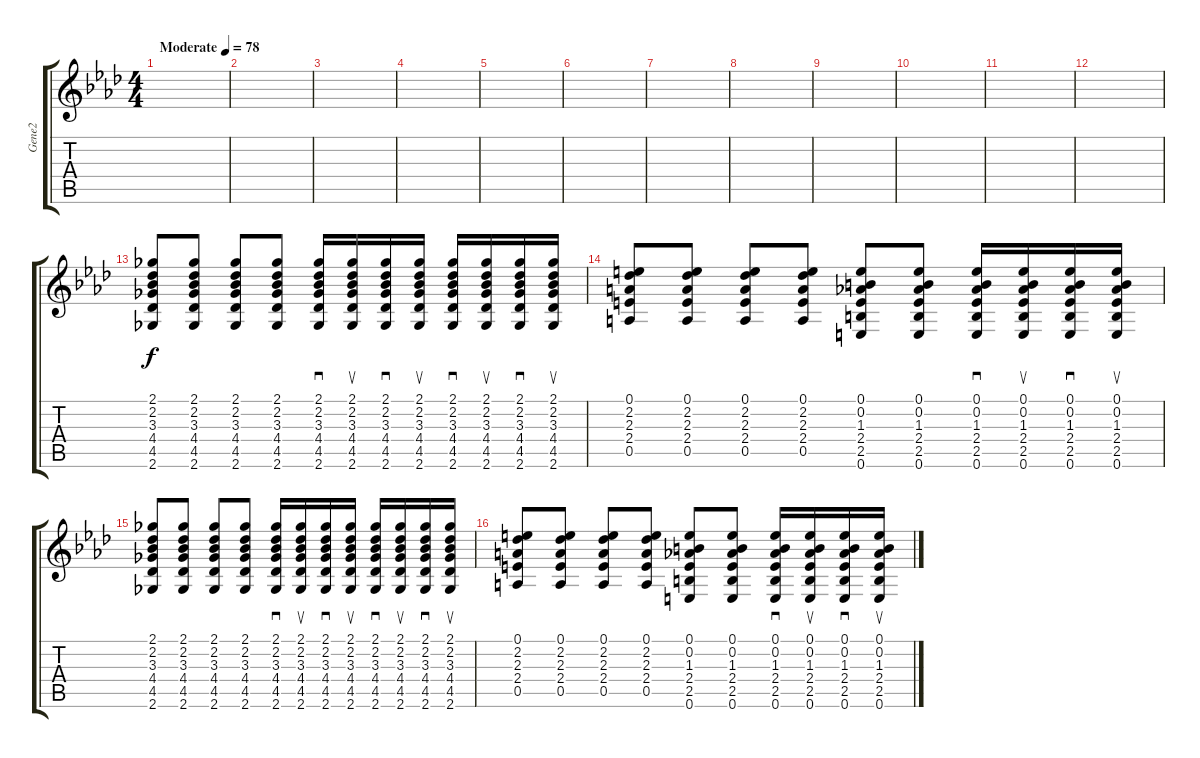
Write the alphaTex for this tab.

\track ("Gene2" "Gene2") {instrument distortionguitar}
\staff {score tabs}
\tuning (E4 B3 G3 D3 A2 E2) {hide}
\ts (4 4)
\tempo (78 "Moderate")
\clef g2
\ks fminor
|
|
|
|
|
|
|
|
|
|
|
|
(2.1 2.2 3.3 4.4 4.5 2.6).8 (2.1 2.2 3.3 4.4 4.5 2.6).8 (2.1 2.2 3.3 4.4 4.5 2.6).8 (2.1 2.2 3.3 4.4 4.5 2.6).8 (2.1 2.2 3.3 4.4 4.5 2.6).16{sd} (2.1 2.2 3.3 4.4 4.5 2.6).16{su} (2.1 2.2 3.3 4.4 4.5 2.6).16{sd} (2.1 2.2 3.3 4.4 4.5 2.6).16{su} (2.1 2.2 3.3 4.4 4.5 2.6).16{sd} (2.1 2.2 3.3 4.4 4.5 2.6).16{su} (2.1 2.2 3.3 4.4 4.5 2.6).16{sd} (2.1 2.2 3.3 4.4 4.5 2.6).16{su} |
(0.1 2.2 2.3 2.4 0.5).8 (0.1 2.2 2.3 2.4 0.5).8 (0.1 2.2 2.3 2.4 0.5).8 (0.1 2.2 2.3 2.4 0.5).8 (0.1 0.2 1.3 2.4 2.5 0.6).8 (0.1 0.2 1.3 2.4 2.5 0.6).8 (0.1 0.2 1.3 2.4 2.5 0.6).16{sd} (0.1 0.2 1.3 2.4 2.5 0.6).16{su} (0.1 0.2 1.3 2.4 2.5 0.6).16{sd} (0.1 0.2 1.3 2.4 2.5 0.6).16{su} |
(2.1 2.2 3.3 4.4 4.5 2.6).8 (2.1 2.2 3.3 4.4 4.5 2.6).8 (2.1 2.2 3.3 4.4 4.5 2.6).8 (2.1 2.2 3.3 4.4 4.5 2.6).8 (2.1 2.2 3.3 4.4 4.5 2.6).16{sd} (2.1 2.2 3.3 4.4 4.5 2.6).16{su} (2.1 2.2 3.3 4.4 4.5 2.6).16{sd} (2.1 2.2 3.3 4.4 4.5 2.6).16{su} (2.1 2.2 3.3 4.4 4.5 2.6).16{sd} (2.1 2.2 3.3 4.4 4.5 2.6).16{su} (2.1 2.2 3.3 4.4 4.5 2.6).16{sd} (2.1 2.2 3.3 4.4 4.5 2.6).16{su} |
(0.1 2.2 2.3 2.4 0.5).8 (0.1 2.2 2.3 2.4 0.5).8 (0.1 2.2 2.3 2.4 0.5).8 (0.1 2.2 2.3 2.4 0.5).8 (0.1 0.2 1.3 2.4 2.5 0.6).8 (0.1 0.2 1.3 2.4 2.5 0.6).8 (0.1 0.2 1.3 2.4 2.5 0.6).16{sd} (0.1 0.2 1.3 2.4 2.5 0.6).16{su} (0.1 0.2 1.3 2.4 2.5 0.6).16{sd} (0.1 0.2 1.3 2.4 2.5 0.6).16{su}
